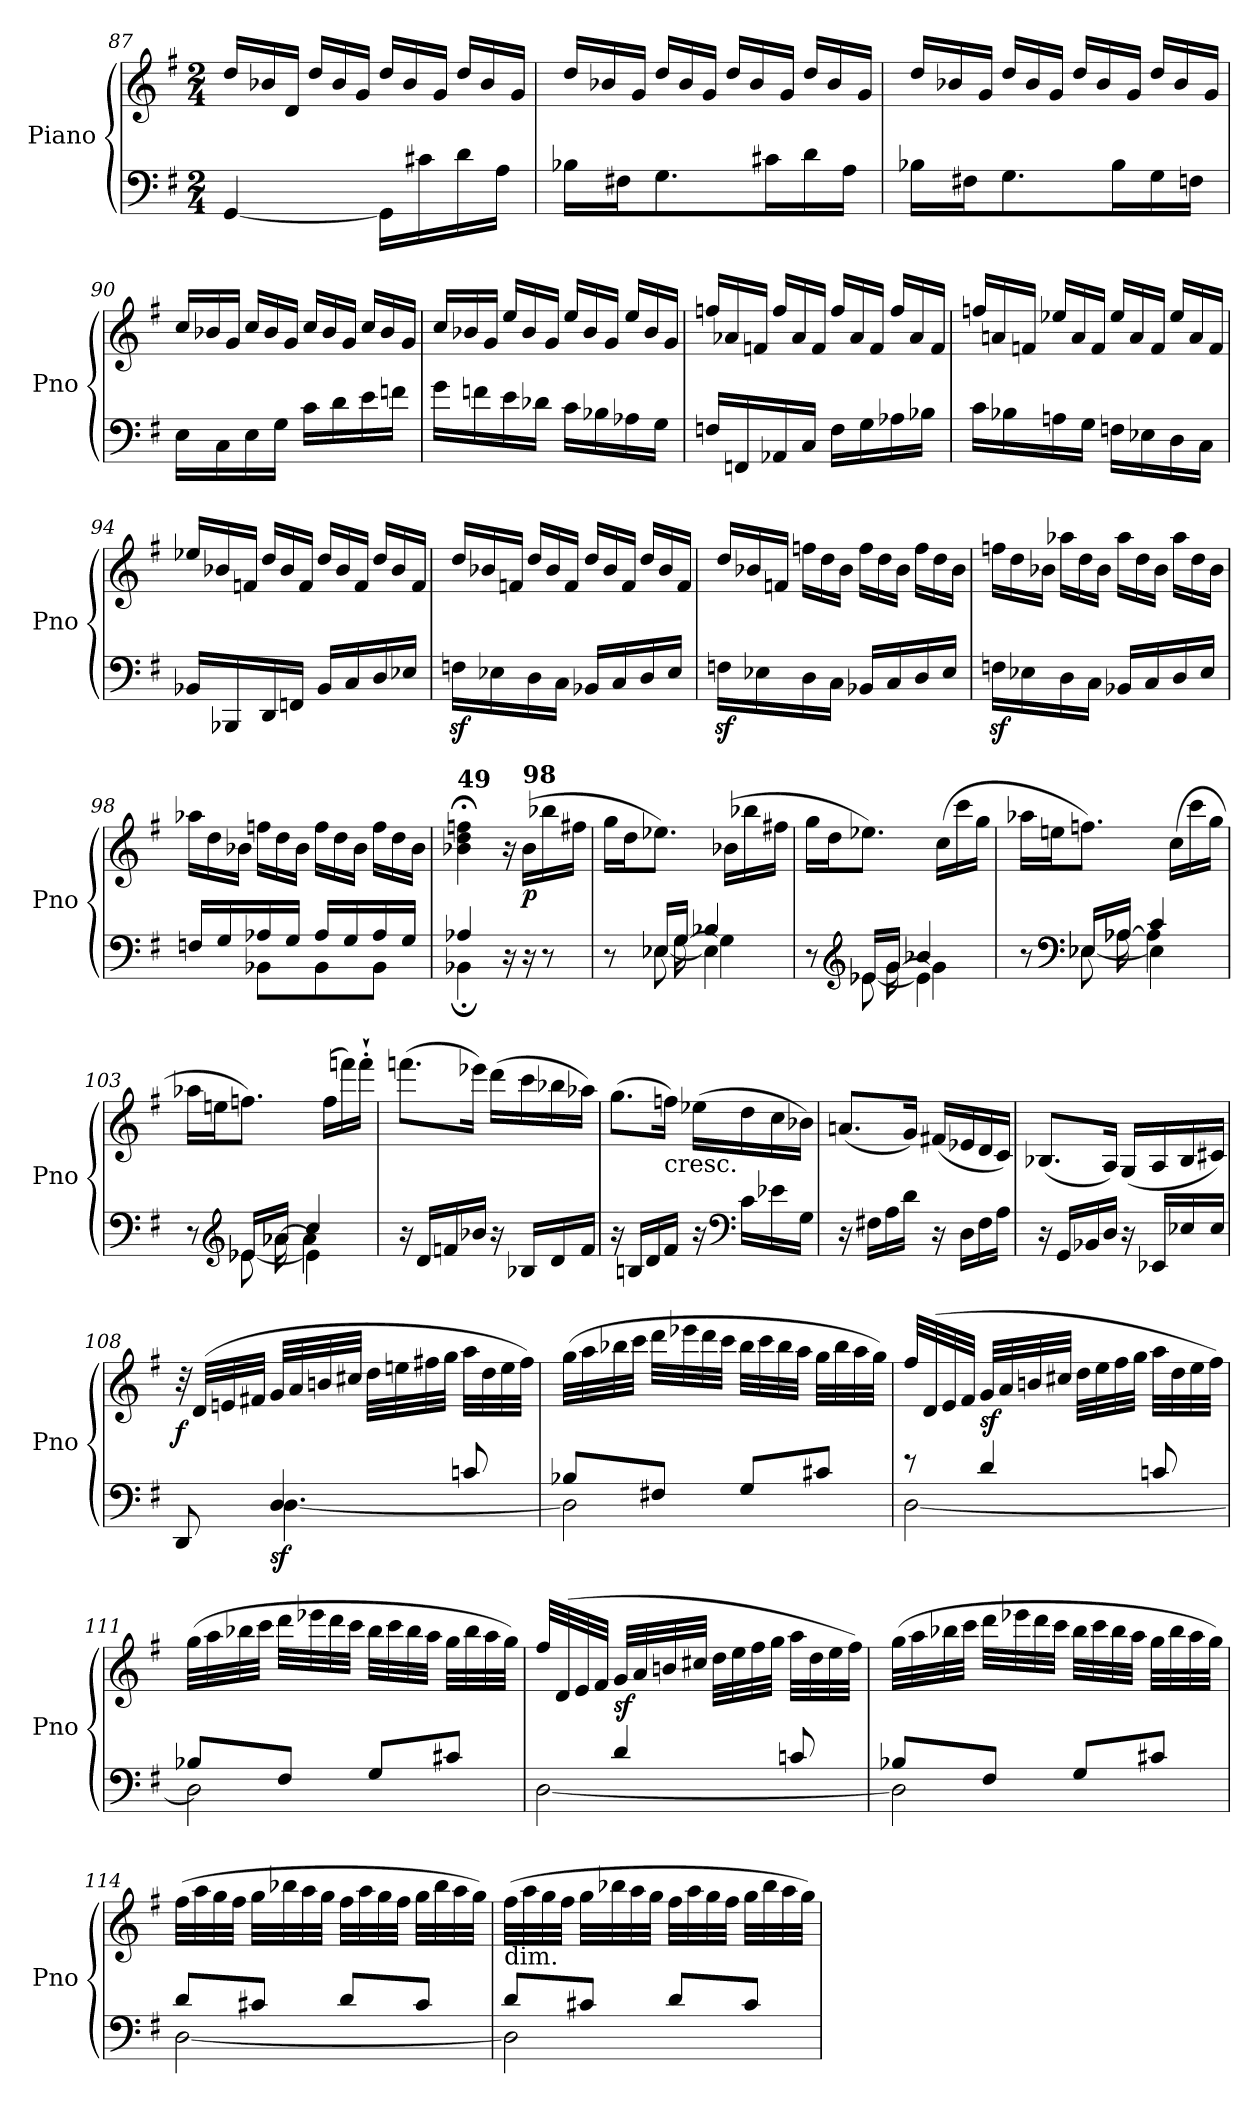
**kern	**kern	**dynam
*part1	*part1	*part1
*staff2	*staff1	*staff1/2
*I"Piano	*	*
*I'Pno	*	*
!!LO:LB:g=z
*clefF4	*clefG2	*
*k[f#]	*k[f#]	*
*G:	*G:	*
*M2/4	*M2/4	*
*	*Xtuplet	*
=87	=87	=87
[4GG/	24dd/LL	.
.	24b-X/	.
.	24d/JJ	.
.	24dd/LL	.
.	24b-/	.
.	24g/JJ	.
16GG\LL]	24dd/LL	.
.	24b-/	.
16c#X\	.	.
.	24g/JJ	.
16d\	24dd/LL	.
.	24b-/	.
16A\JJ	.	.
.	24g/JJ	.
=88	=88	=88
16B-X\LL	24dd/LL	.
.	24b-X/	.
16F#X\J	.	.
.	24g/JJ	.
8.G\	24dd/LL	.
.	24b-/	.
.	24g/JJ	.
.	24dd/LL	.
.	24b-/	.
16c#X\L	.	.
.	24g/JJ	.
16d\	24dd/LL	.
.	24b-/	.
16A\JJ	.	.
.	24g/JJ	.
=89	=89	=89
16B-X\LL	24dd/LL	.
.	24b-X/	.
16F#X\J	.	.
.	24g/JJ	.
8.G\	24dd/LL	.
.	24b-/	.
.	24g/JJ	.
.	24dd/LL	.
.	24b-/	.
16B-\L	.	.
.	24g/JJ	.
16G\	24dd/LL	.
.	24b-/	.
16Fn\JJ	.	.
.	24g/JJ	.
!!LO:LB:g=z
=90	=90	=90
16E\LL	24cc/LL	.
.	24b-X/	.
16C\	.	.
.	24g/JJ	.
16E\	24cc/LL	.
.	24b-/	.
16G\JJ	.	.
.	24g/JJ	.
16c\LL	24cc/LL	.
.	24b-/	.
16d\	.	.
.	24g/JJ	.
16e\	24cc/LL	.
.	24b-/	.
16fn\JJ	.	.
.	24g/JJ	.
=91	=91	=91
16g\LL	24cc/LL	.
.	24b-X/	.
16fn\	.	.
.	24g/JJ	.
16e\	24ee/LL	.
.	24b-/	.
16d-X\JJ	.	.
.	24g/JJ	.
16c\LL	24ee/LL	.
.	24b-/	.
16B-X\	.	.
.	24g/JJ	.
16A-X\	24ee/LL	.
.	24b-/	.
16G\JJ	.	.
.	24g/JJ	.
=92	=92	=92
16Fn/LL	24ffn/LL	.
.	24a-X/	.
16FFn/	.	.
.	24fn/JJ	.
16AA-X/	24ff/LL	.
.	24a-/	.
16C/JJ	.	.
.	24f/JJ	.
16F\LL	24ff/LL	.
.	24a-/	.
16G\	.	.
.	24f/JJ	.
16A-X\	24ff/LL	.
.	24a-/	.
16B-X\JJ	.	.
.	24f/JJ	.
!!LO:PB:g=z
=93	=93	=93
16c\LL	24ffn/LL	.
.	24an/	.
16B-X\	.	.
.	24fn/JJ	.
16An\	24ee-X/LL	.
.	24a/	.
16G\JJ	.	.
.	24f/JJ	.
16Fn\LL	24ee-/LL	.
.	24a/	.
16E-X\	.	.
.	24f/JJ	.
16D\	24ee-/LL	.
.	24a/	.
16C\JJ	.	.
.	24f/JJ	.
=94	=94	=94
16BB-X/LL	24ee-X/LL	.
.	24b-X/	.
16BBB-X/	.	.
.	24fn/JJ	.
16DD/	24dd/LL	.
.	24b-/	.
16FFn/JJ	.	.
.	24f/JJ	.
16BB-/LL	24dd/LL	.
.	24b-/	.
16C/	.	.
.	24f/JJ	.
16D/	24dd/LL	.
.	24b-/	.
16E-X/JJ	.	.
.	24f/JJ	.
=95	=95	=95
16Fnz<\LL	24dd/LL	.
.	24b-X/	.
16E-X\	.	.
.	24fn/JJ	.
16D\	24dd/LL	.
.	24b-/	.
16C\JJ	.	.
.	24f/JJ	.
16BB-X/LL	24dd/LL	.
.	24b-/	.
16C/	.	.
.	24f/JJ	.
16D/	24dd/LL	.
.	24b-/	.
16E-/JJ	.	.
.	24f/JJ	.
!!LO:LB:g=z
=96	=96	=96
16Fnz<\LL	24dd/LL	.
.	24b-X/	.
16E-X\	.	.
.	24fn/JJ	.
16D\	24ffn\LL	.
.	24dd\	.
16C\JJ	.	.
.	24b-\JJ	.
16BB-X/LL	24ff\LL	.
.	24dd\	.
16C/	.	.
.	24b-\JJ	.
16D/	24ff\LL	.
.	24dd\	.
16E-/JJ	.	.
.	24b-\JJ	.
=97	=97	=97
16Fnz<\LL	24ffn\LL	.
.	24dd\	.
16E-X\	.	.
.	24b-X\JJ	.
16D\	24aa-X\LL	.
.	24dd\	.
16C\JJ	.	.
.	24b-\JJ	.
16BB-X/LL	24aa-\LL	.
.	24dd\	.
16C/	.	.
.	24b-\JJ	.
16D/	24aa-\LL	.
.	24dd\	.
16E-/JJ	.	.
.	24b-\JJ	.
=98	=98	=98
*^	*	*
16Fn/LL	8ryy	24aa-X\LL	.
.	.	24dd\	.
16G/	.	.	.
.	.	24b-X\JJ	.
16A-X/	8BB-X\L	24ffn\LL	.
.	.	24dd\	.
16G/JJ	.	.	.
.	.	24b-\JJ	.
16A-/LL	8BB-\	24ff\LL	.
.	.	24dd\	.
16G/	.	.	.
.	.	24b-\JJ	.
16A-/	8BB-\J	24ff\LL	.
.	.	24dd\	.
16G/JJ	.	.	.
.	.	24b-\JJ	.
!!LO:LB:g=z
=99	=99	=99	=99
!	!	!LO:TX:a:B:t=49	!
4A-X/	4BB-X;\	4b-X\;< 4dd\;< 4ffn\;<	.
16r	4ryy	16r	.
!	!	!LO:TX:a:B:t=98	!
!	!	!	!LO:DY:b
16r	.	(>16b-\LL	p
8r	.	16bb-X\	.
.	.	16ff#X\JJ	.
=100	=100	=100	=100
*	*^	*	*
8r	8ryy	8.ryy	16gg\LL	.
.	.	.	16dd\J	.
16E-X/LL	[8E-\	.	8.ee-X\J)	.
16G/JJ	.	[16G\	.	.
4B-X/	4E-\]	4G\]	.	.
.	.	.	(>16b-X\LL	.
.	.	.	16bb-X\	.
.	.	.	16ff#X\JJ	.
=101	=101	=101	=101	=101
8r	8ryy	8.ryy	16gg\LL	.
.	.	.	16dd\J	.
*clefG2	*	*	*	*
16e-X/LL	[8e-\	.	8.ee-X\J)	.
16g/JJ	.	[16g\	.	.
4b-X/	4e-\]	4g\]	.	.
.	.	.	(>16cc\LL	.
.	.	.	16ccc\	.
.	.	.	16gg\JJ	.
=102	=102	=102	=102	=102
8r	8ryy	8.ryy	16aa-X\LL	.
.	.	.	16een\J	.
*clefF4	*	*	*	*
16E-X/LL	[8E-\	.	8.ffn\J)	.
16A-X/JJ	.	[16A-\	.	.
4c/	4E-\]	4A-\]	.	.
.	.	.	(>16cc\LL	.
.	.	.	16ccc\	.
.	.	.	16gg\JJ	.
!!LO:LB:g=z
=103	=103	=103	=103	=103
8r	8ryy	8.ryy	16aa-X\LL	.
.	.	.	16een\J	.
*clefG2	*	*	*	*
16e-X/LL	[8e-\	.	8.ffn\J)	.
16a-X/JJ	.	[16a-\	.	.
4cc/	4e-\]	4a-\]	.	.
.	.	.	(>16ff\LL	.
.	.	.	16fffn\)	.
.	.	.	16fff'`\JJ	.
*v	*v	*v	*	*
=104	=104	=104
16r	(>8.fffn\L	.
16d/LL	.	.
16fn/	.	.
16b-X/JJ	16eee-X\Jk)	.
16r	(>16ddd\LL	.
16B-X/LL	16ccc\	.
16d/	16bb-X\	.
16f/JJ	16aa-X\JJ)	.
=105	=105	=105
16r	(>8.gg\L	.
16Bn/LL	.	.
16d/	.	.
!	!LO:TX:b:t=cresc.	!
16f#/JJ	16ffn\Jk)	.
16r	(>16ee-X\LL	.
*clefF4	*	*
16c\LL	16dd\	.
16e-X\	16cc\	.
16G\JJ	16b-X\JJ)	.
=106	=106	=106
16r	(<8.an/L	.
16F#X\LL	.	.
16A\	.	.
16d\JJ	16g/Jk)	.
16r	(<16f#X/LL	.
16D\LL	16e-X/	.
16F#\	16d/	.
16A\JJ	16c/JJ)	.
!!LO:LB:g=z
=107	=107	=107
16r	(<8.B-X/L	.
16GG/LL	.	.
16BB-X/	.	.
16D/JJ	16A/Jk)	.
16r	(<16G/LL	.
16EE-X/LL	16A/	.
16E-X/	16B-/	.
16E-/JJ	16c#X/JJ)	.
=108	=108	=108
*^	*	*
!	!	!	!LO:DY:b
8DD/	8ryy	32r	f
.	.	(>32d/LLL	.
.	.	32en/	.
.	.	32f#X/JJJ	.
!	!	!	!LO:DY:b=2
4D/	[4.D\	32g/LLL	sf
.	.	32a/	.
.	.	32bn/	.
.	.	32cc#X/JJJ	.
.	.	32dd\LLL	.
.	.	32een\	.
.	.	32ff#X\	.
.	.	32gg\JJJ	.
8cn/	.	32aa\LLL	.
.	.	32dd\	.
.	.	32ee\	.
.	.	32ff#\JJJ)	.
!!LO:LB:g=z
=109	=109	=109	=109
8B-X/L	2D\]	(>32gg\LLL	.
.	.	32aa\	.
.	.	32bb-X\	.
.	.	32ccc\JJJ	.
8F#X/J	.	32ddd\LLL	.
.	.	32eee-X\	.
.	.	32ddd\	.
.	.	32ccc\JJJ	.
8G/L	.	32bb-\LLL	.
.	.	32ccc\	.
.	.	32bb-\	.
.	.	32aa\JJJ	.
8c#X/J	.	32gg\LLL	.
.	.	32bb-\	.
.	.	32aa\	.
.	.	32gg\JJJ)	.
=110	=110	=110	=110
8r	[2D\	32ff#/LLL	.
.	.	(>32d/	.
.	.	32e/	.
.	.	32f#/JJJ	.
!	!	!	!LO:DY:a=2
4d/	.	32g/LLL	sf
.	.	32a/	.
.	.	32bn/	.
.	.	32cc#X/JJJ	.
.	.	32dd\LLL	.
.	.	32ee\	.
.	.	32ff#\	.
.	.	32gg\JJJ	.
8cn/	.	32aa\LLL	.
.	.	32dd\	.
.	.	32ee\	.
.	.	32ff#\JJJ)	.
!!LO:PB:g=z
=111	=111	=111	=111
8B-X/L	2D\]	(>32gg\LLL	.
.	.	32aa\	.
.	.	32bb-X\	.
.	.	32ccc\JJJ	.
8F#/J	.	32ddd\LLL	.
.	.	32eee-X\	.
.	.	32ddd\	.
.	.	32ccc\JJJ	.
8G/L	.	32bb-\LLL	.
.	.	32ccc\	.
.	.	32bb-\	.
.	.	32aa\JJJ	.
8c#X/J	.	32gg\LLL	.
.	.	32bb-\	.
.	.	32aa\	.
.	.	32gg\JJJ)	.
=112	=112	=112	=112
8ryy	[2D\	32ff#/LLL	.
.	.	(>32d/	.
.	.	32e/	.
.	.	32f#/JJJ	.
!	!	!	!LO:DY:a=2
4d/	.	32g/LLL	sf
.	.	32a/	.
.	.	32bn/	.
.	.	32cc#X/JJJ	.
.	.	32dd\LLL	.
.	.	32ee\	.
.	.	32ff#\	.
.	.	32gg\JJJ	.
8cn/	.	32aa\LLL	.
.	.	32dd\	.
.	.	32ee\	.
.	.	32ff#\JJJ)	.
!!LO:LB:g=z
=113	=113	=113	=113
8B-X/L	2D\]	(>32gg\LLL	.
.	.	32aa\	.
.	.	32bb-X\	.
.	.	32ccc\JJJ	.
8F#/J	.	32ddd\LLL	.
.	.	32eee-X\	.
.	.	32ddd\	.
.	.	32ccc\JJJ	.
8G/L	.	32bb-\LLL	.
.	.	32ccc\	.
.	.	32bb-\	.
.	.	32aa\JJJ	.
8c#X/J	.	32gg\LLL	.
.	.	32bb-\	.
.	.	32aa\	.
.	.	32gg\JJJ)	.
=114	=114	=114	=114
8d/L	[2D\	(>32ff#\LLL	.
.	.	32aa\	.
.	.	32gg\	.
.	.	32ff#\JJJ	.
8c#X/J	.	32gg\LLL	.
.	.	32bb-X\	.
.	.	32aa\	.
.	.	32gg\JJJ	.
8d/L	.	32ff#\LLL	.
.	.	32aa\	.
.	.	32gg\	.
.	.	32ff#\JJJ	.
8c#/J	.	32gg\LLL	.
.	.	32bb-\	.
.	.	32aa\	.
.	.	32gg\JJJ)	.
!!LO:LB:g=z
=115	=115	=115	=115
!	!	!LO:TX:b:t=dim.	!
8d/L	2D\]	(>32ff#\LLL	.
.	.	32aa\	.
.	.	32gg\	.
.	.	32ff#\JJJ	.
8c#X/J	.	32gg\LLL	.
.	.	32bb-X\	.
.	.	32aa\	.
.	.	32gg\JJJ	.
8d/L	.	32ff#\LLL	.
.	.	32aa\	.
.	.	32gg\	.
.	.	32ff#\JJJ	.
8c#/J	.	32gg\LLL	.
.	.	32bb-\	.
.	.	32aa\	.
.	.	32gg\JJJ)	.
*v	*v	*	*
=	=	=
*-	*-	*-
